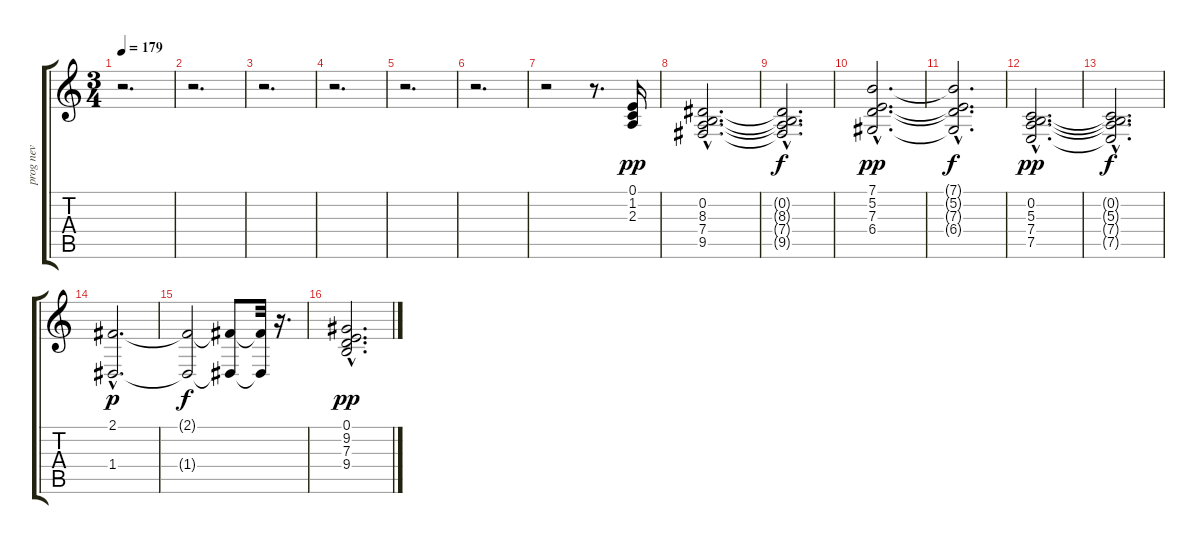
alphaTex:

\track ("prog nev" "prog nev") {instrument harmonica}
\staff {score tabs}
\tuning (E4 B3 G3 D3 A2 E2) {hide}
\ts (3 4)
\tempo 179
\clef g2
\ks c
r.2{d dy f} |
r.2{d} |
r.2{d} |
r.2{d} |
r.2{d} |
r.2{d} |
r.2 r.8{d} (0.1 1.2 2.3).16{dy pp} |
(0.2{hac} 8.3{hac} 7.4{hac} 9.5{hac}).2{d} |
(0.2{hac t} 8.3{t} 7.4{hac t} 9.5{t}).2{d dy f} |
(7.1{hac} 5.2{hac} 7.3{hac} 6.4{hac}).2{d dy pp} |
(7.1{hac t} 5.2{t} 7.3{t} 6.4{hac t}).2{d dy f} |
(0.2{hac} 5.3{hac} 7.4{hac} 7.5{hac}).2{d dy pp} |
(0.2{t} 5.3{hac t} 7.4{hac t} 7.5{hac t}).2{d dy f} |
(2.1{hac} 1.4{hac}).2{d dy p} |
(2.1{t} 1.4{t}).2{dy f} (2.1{t} 1.4{t}).8 (2.1{t} 1.4{t}).32 r.16{d} |
(0.1{hac} 9.2{hac} 7.3{hac} 9.4{hac}).2{d dy pp}
